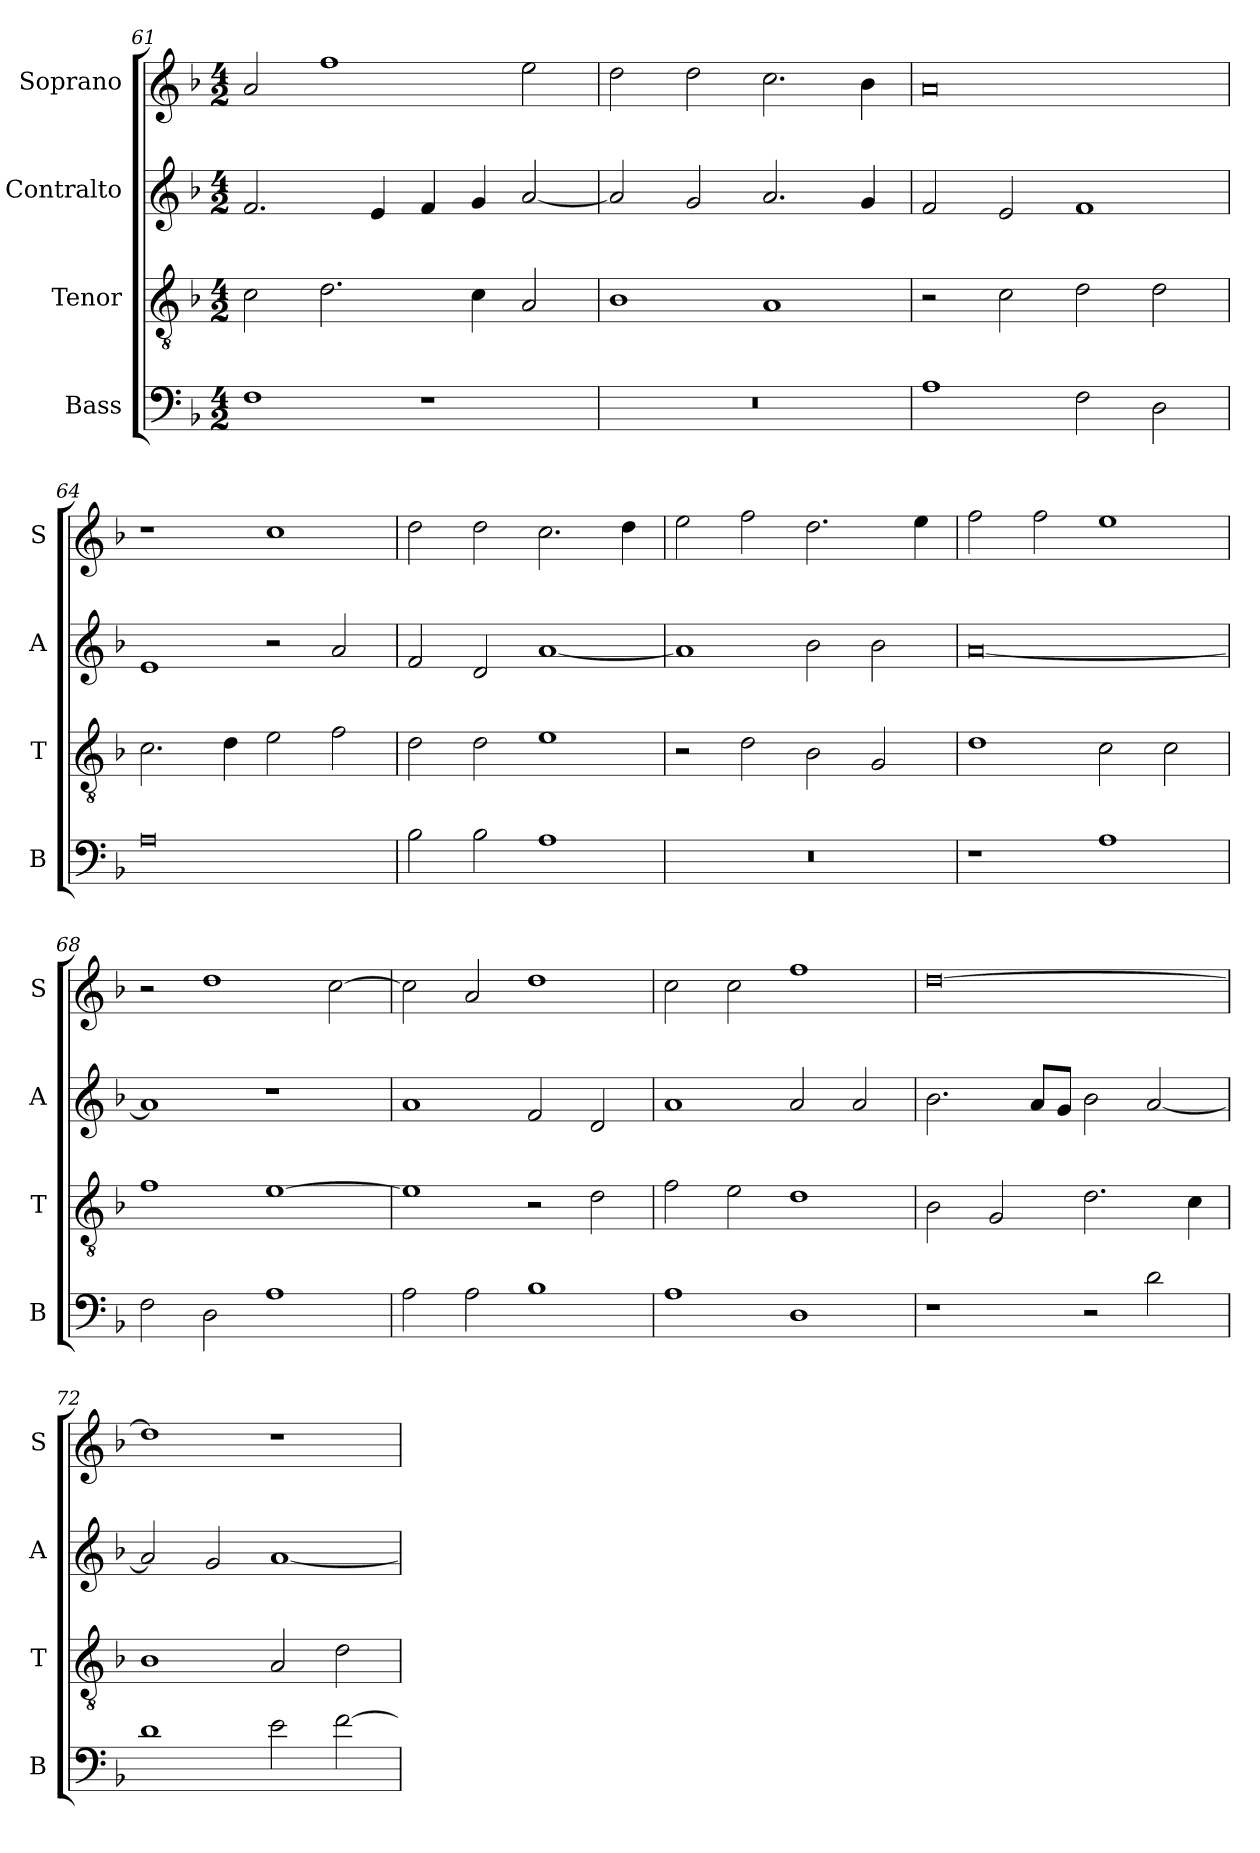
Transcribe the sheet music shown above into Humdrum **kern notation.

**kern	**kern	**kern	**kern
*part4	*part3	*part2	*part1
*staff4	*staff3	*staff2	*staff1
*I"Bass	*I"Tenor	*I"Contralto	*I"Soprano
*I'B	*I'T	*I'A	*I'S
*clefF4	*clefGv2	*clefG2	*clefG2
*k[b-]	*k[b-]	*k[b-]	*k[b-]
*D:aeo	*D:aeo	*D:aeo	*D:aeo
*M4/2	*M4/2	*M4/2	*M4/2
=61	=61	=61	=61
1F	2c	2.f	2a
.	2.d	.	1ff
.	.	4e	.
1r	.	4f	.
.	4c	4g	.
.	2A	[2a	2ee
=62	=62	=62	=62
0r	1B-	2a]	2dd
.	.	2g	2dd
.	1A	2.a	2.cc
.	.	4g	4b-
=63	=63	=63	=63
1A	2r	2f	0a
.	2c	2e	.
2F	2d	1f	.
2D	2d	.	.
=64	=64	=64	=64
0A	2.c	1e	1r
.	4d	.	.
.	2e	2r	1cc
.	2f	2a	.
=65	=65	=65	=65
2B-	2d	2f	2dd
2B-	2d	2d	2dd
1A	1e	[1a	2.cc
.	.	.	4dd
=66	=66	=66	=66
0r	2r	1a]	2ee
.	2d	.	2ff
.	2B-	2b-	2.dd
.	2G	2b-	.
.	.	.	4ee
=67	=67	=67	=67
1r	1d	[0a	2ff
.	.	.	2ff
1A	2c	.	1ee
.	2c	.	.
=68	=68	=68	=68
2F	1f	1a]	2r
2D	.	.	1dd
1A	[1e	1r	.
.	.	.	[2cc
=69	=69	=69	=69
2A	1e]	1a	2cc]
2A	.	.	2a
1B-	2r	2f	1dd
.	2d	2d	.
=70	=70	=70	=70
1A	2f	1a	2cc
.	2e	.	2cc
1D	1d	2a	1ff
.	.	2a	.
=71	=71	=71	=71
1r	2B-	2.b-	[0dd
.	2G	.	.
.	.	8a/L	.
.	.	8g/J	.
2r	2.d	2b-	.
2d	.	[2a	.
.	4c	.	.
=72	=72	=72	=72
1d	1B-	2a]	1dd]
.	.	2g	.
2e	2A	[1a	1r
[2f	2d	.	.
=	=	=	=
*-	*-	*-	*-
